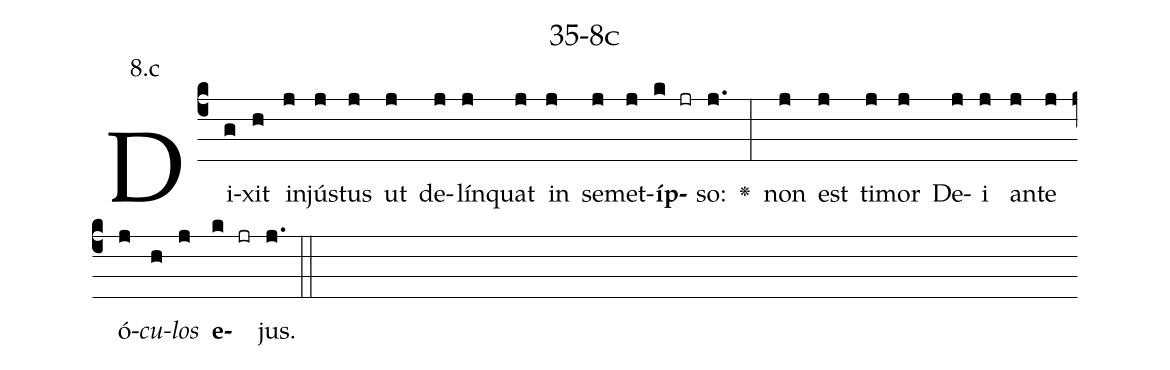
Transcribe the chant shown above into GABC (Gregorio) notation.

name: 35-8c;
annotation: 8.c;
%%
(c4)Di(g)xit(h) in(j)jús(j)tus(j) ut(j) de(j)lín(j)quat(j) in(j) se(j)met(j)<b>íp</b>(k jr)so:(j.) <v>\greheightstar</v>(:) non(j) est(j) ti(j)mor(j) De(j)i(j) an(j)te(j) ó(j)<i>cu</i>(h)<i>los</i>(j) <b>e</b>(k jr)jus.(j.) (::)


%E(j) u(j) o(h) u(j) a(k) e.(j.) (::)
